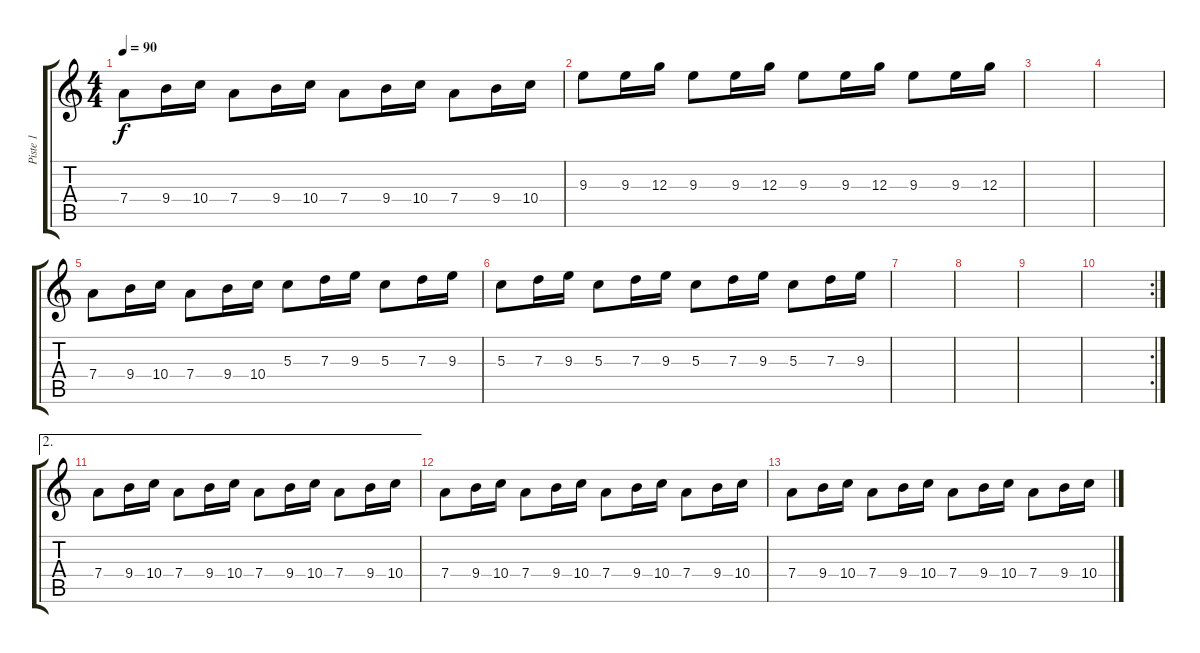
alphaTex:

\track ("Piste 1" "Piste 1") {instrument acousticguitarnylon}
\staff {score tabs}
\tuning (E4 B3 G3 D3 A2 E2) {hide}
\ts (4 4)
\tempo 90
\clef g2
\ks c
7.4.8{dy f} 9.4.16 10.4.16 7.4.8 9.4.16 10.4.16 7.4.8 9.4.16 10.4.16 7.4.8 9.4.16 10.4.16 |
9.3.8 9.3.16 12.3.16 9.3.8 9.3.16 12.3.16 9.3.8 9.3.16 12.3.16 9.3.8 9.3.16 12.3.16 |
|
|
7.4.8 9.4.16 10.4.16 7.4.8 9.4.16 10.4.16 5.3.8 7.3.16 9.3.16 5.3.8 7.3.16 9.3.16 |
5.3.8 7.3.16 9.3.16 5.3.8 7.3.16 9.3.16 5.3.8 7.3.16 9.3.16 5.3.8 7.3.16 9.3.16 |
|
|
|
\rc 2
|
\ae 2
7.4.8 9.4.16 10.4.16 7.4.8 9.4.16 10.4.16 7.4.8 9.4.16 10.4.16 7.4.8 9.4.16 10.4.16 |
7.4.8 9.4.16 10.4.16 7.4.8 9.4.16 10.4.16 7.4.8 9.4.16 10.4.16 7.4.8 9.4.16 10.4.16 |
7.4.8 9.4.16 10.4.16 7.4.8 9.4.16 10.4.16 7.4.8 9.4.16 10.4.16 7.4.8 9.4.16 10.4.16
